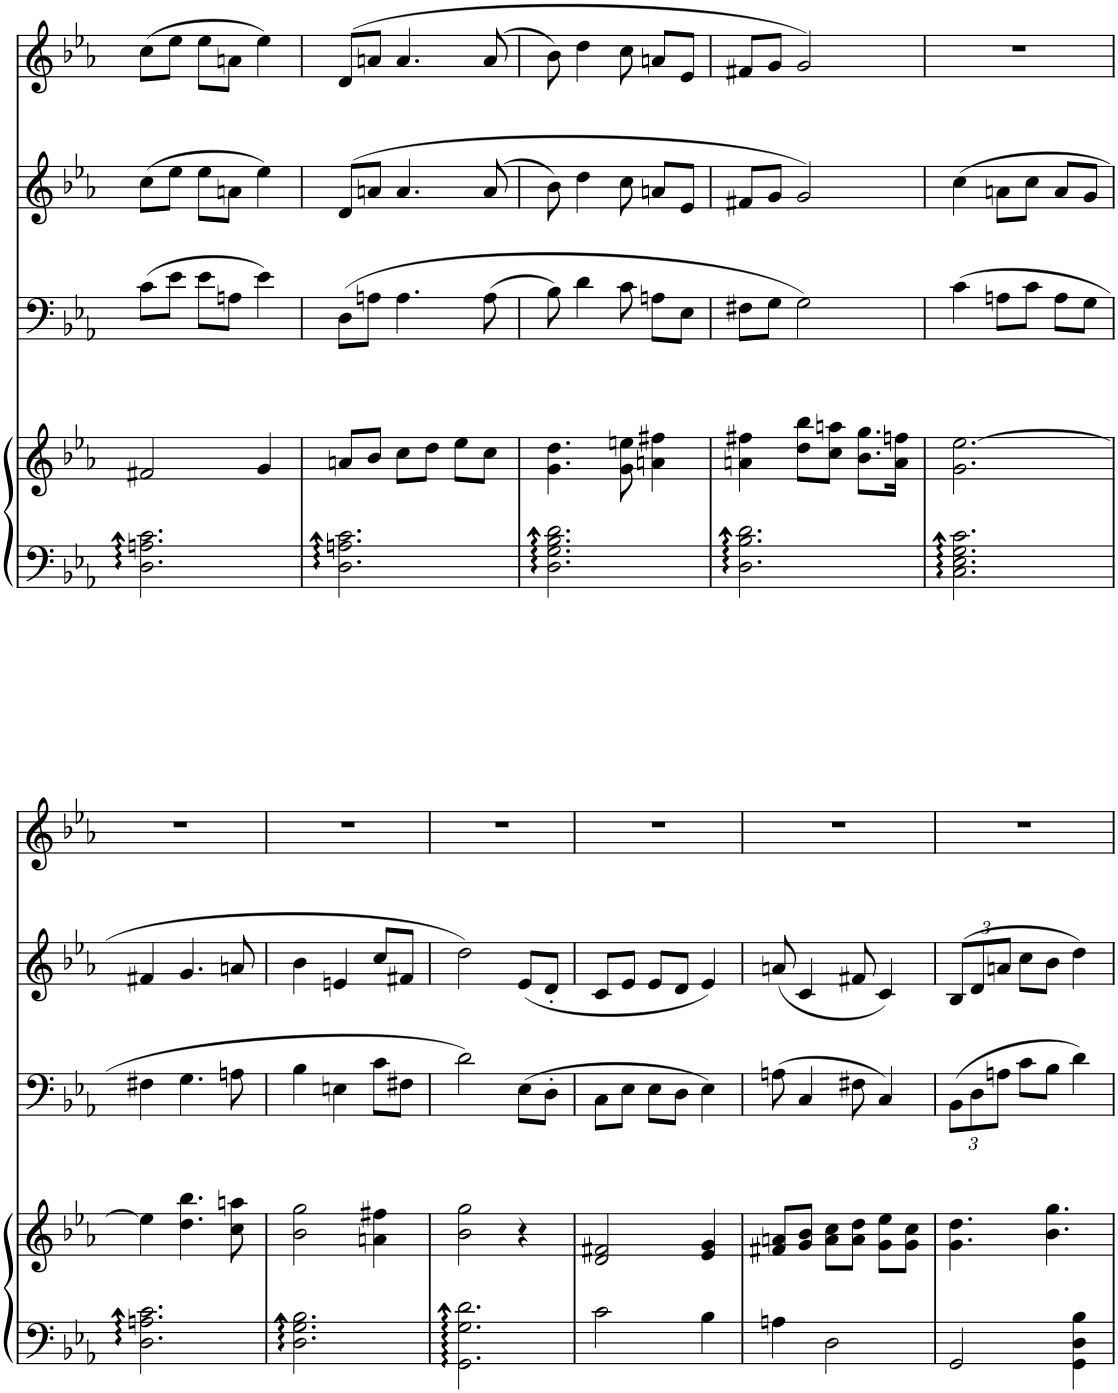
**kern	**kern	**kern	**kern	**kern
*part4	*part4	*part3	*part2	*part1
*staff5	*staff4	*staff3	*staff2	*staff1
*I"Piano	*	*I"Clarinete	*I"Violín	*I"Violín
*I'Pno	*	*	*I'Vln	*I'Vln
!!LO:PB:g=z
*clefF4	*clefG2	*clefF4	*clefG2	*clefG2
*k[b-e-a-]	*k[b-e-a-]	*k[b-e-a-]	*k[b-e-a-]	*k[b-e-a-]
*M3/4	*M3/4	*M3/4	*M3/4	*M3/4
=33	=33	=33	=33	=33
2.D\ 2.An\ 2.c\	2f#X/	(8c\L	(8cc\L	(8cc\L
.	.	8e-\J	8ee-\J	8ee-\J
.	.	8e-\L	8ee-\L	8ee-\L
.	.	8An\J	8an\J	8an\J
.	4g/	4e-\)	4ee-\)	4ee-\)
=34	=34	=34	=34	=34
2.D\ 2.An\ 2.c\	8an/L	(8D\L	(8d/L	(8d/L
.	8b-/J	8An\J	8an/J	8an/J
.	8cc\L	4.A\	4.a/	4.a/
.	8dd\J	.	.	.
.	8ee-\L	.	.	.
.	8cc\J	(8A\	(8a/	(8a/
=35	=35	=35	=35	=35
2.D\ 2.G\ 2.B-\ 2.d\	4.g\ 4.dd\	8B-\)	8b-\)	8b-\)
.	.	4d\	4dd\	4dd\
.	8g\ 8een\	8c\	8cc\	8cc\
.	4an\ 4ff#X\	8An\L	8an/L	8an/L
.	.	8E-\J	8e-/J	8e-/J
=36	=36	=36	=36	=36
2.D\ 2.B-\ 2.d\	4an\ 4ff#X\	8F#X\L	8f#X/L	8f#X/L
.	.	8G\J	8g/J	8g/J
.	8dd\ 8bb-\L	2G\)	2g/)	2g/)
.	8cc\ 8aan\J	.	.	.
.	8.b-\ 8.gg\L	.	.	.
.	16a\ 16ffn\Jk	.	.	.
=37	=37	=37	=37	=37
2.C\ 2.E-\ 2.G\ 2.c\	2.g\ [2.ee-\	(4c\	(4cc\	2.r
.	.	8An\L	8an\L	.
.	.	8c\J	8cc\J	.
.	.	8A\L	8a/L	.
.	.	8G\J	8g/J	.
!!LO:LB:g=z
=38	=38	=38	=38	=38
2.D\ 2.An\ 2.c\	4ee-\]	4F#X\	4f#X/	2.r
.	4.dd\ 4.bb-\	4.G\	4.g/	.
.	8cc\ 8aan\	8An\	8an/	.
=39	=39	=39	=39	=39
2.D\ 2.G\ 2.B-\	2b-\ 2gg\	4B-\	4b-\	2.r
.	.	4En\	4en/	.
.	4an\ 4ff#X\	8c\L	8cc/L	.
.	.	8F#X\J	8f#X/J	.
=40	=40	=40	=40	=40
2.GG\ 2.G\ 2.d\	2b-\ 2gg\	2d\)	2dd\)	2.r
.	4r	(8E-\L	(8e-/L	.
.	.	8D'\J	8d'/J	.
=41	=41	=41	=41	=41
2c\	2d/ 2f#X/	8C\L	8c/L	2.r
.	.	8E-\J	8e-/J	.
.	.	8E-\L	8e-/L	.
.	.	8D\J	8d/J	.
4B-\	4e-/ 4g/	4E-\)	4e-/)	.
=42	=42	=42	=42	=42
4An\	8f#X/ 8an/L	(8An\	(8an/	2.r
.	8g/ 8b-/J	4C/	4c/	.
2D\	8a\ 8cc\L	.	.	.
.	8a\ 8dd\J	8F#X\	8f#X/	.
.	8g\ 8ee-\L	4C/)	4c/)	.
.	8g\ 8cc\J	.	.	.
=43	=43	=43	=43	=43
*	*	*Xbrackettup	*Xbrackettup	*
2GG/	4.g\ 4.dd\	(12BB-\L	(12B-/L	2.r
.	.	12D\	12d/	.
.	.	12An\J	12an/J	.
.	.	8c\L	8cc\L	.
.	4.b-\ 4.gg\	8B-\J	8b-\J	.
4GG\ 4D\ 4B-\	.	4d\)	4dd\)	.
=	=	=	=	=
*-	*-	*-	*-	*-
